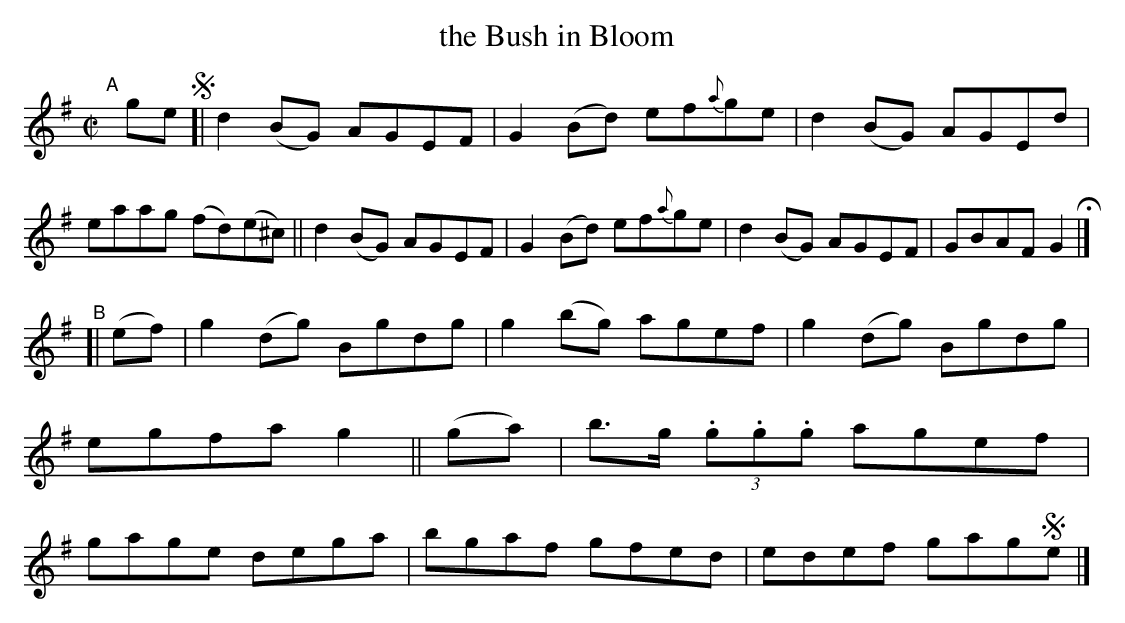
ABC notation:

X:1
T: the Bush in Bloom
M: C|
L: 1/8
K: G
"^A"[|] ge !segno!\
[| d2(BG) AGEF | G2(Bd) ef{a}ge | d2(BG) AGEd | eaag (fd)(e^c) \
|| d2(BG) AGEF | G2(Bd) ef{a}ge | d2(BG) AGEF | GBAF G2 H |]
"^B"
[| (ef) | g2(dg) Bgdg | g2(bg) agef | g2(dg) Bgdg | egfa g2 \
|| (ga) | b>g (3.g.g.g agef | gage dega | bgaf gfed | edef gag!segno!e |]
